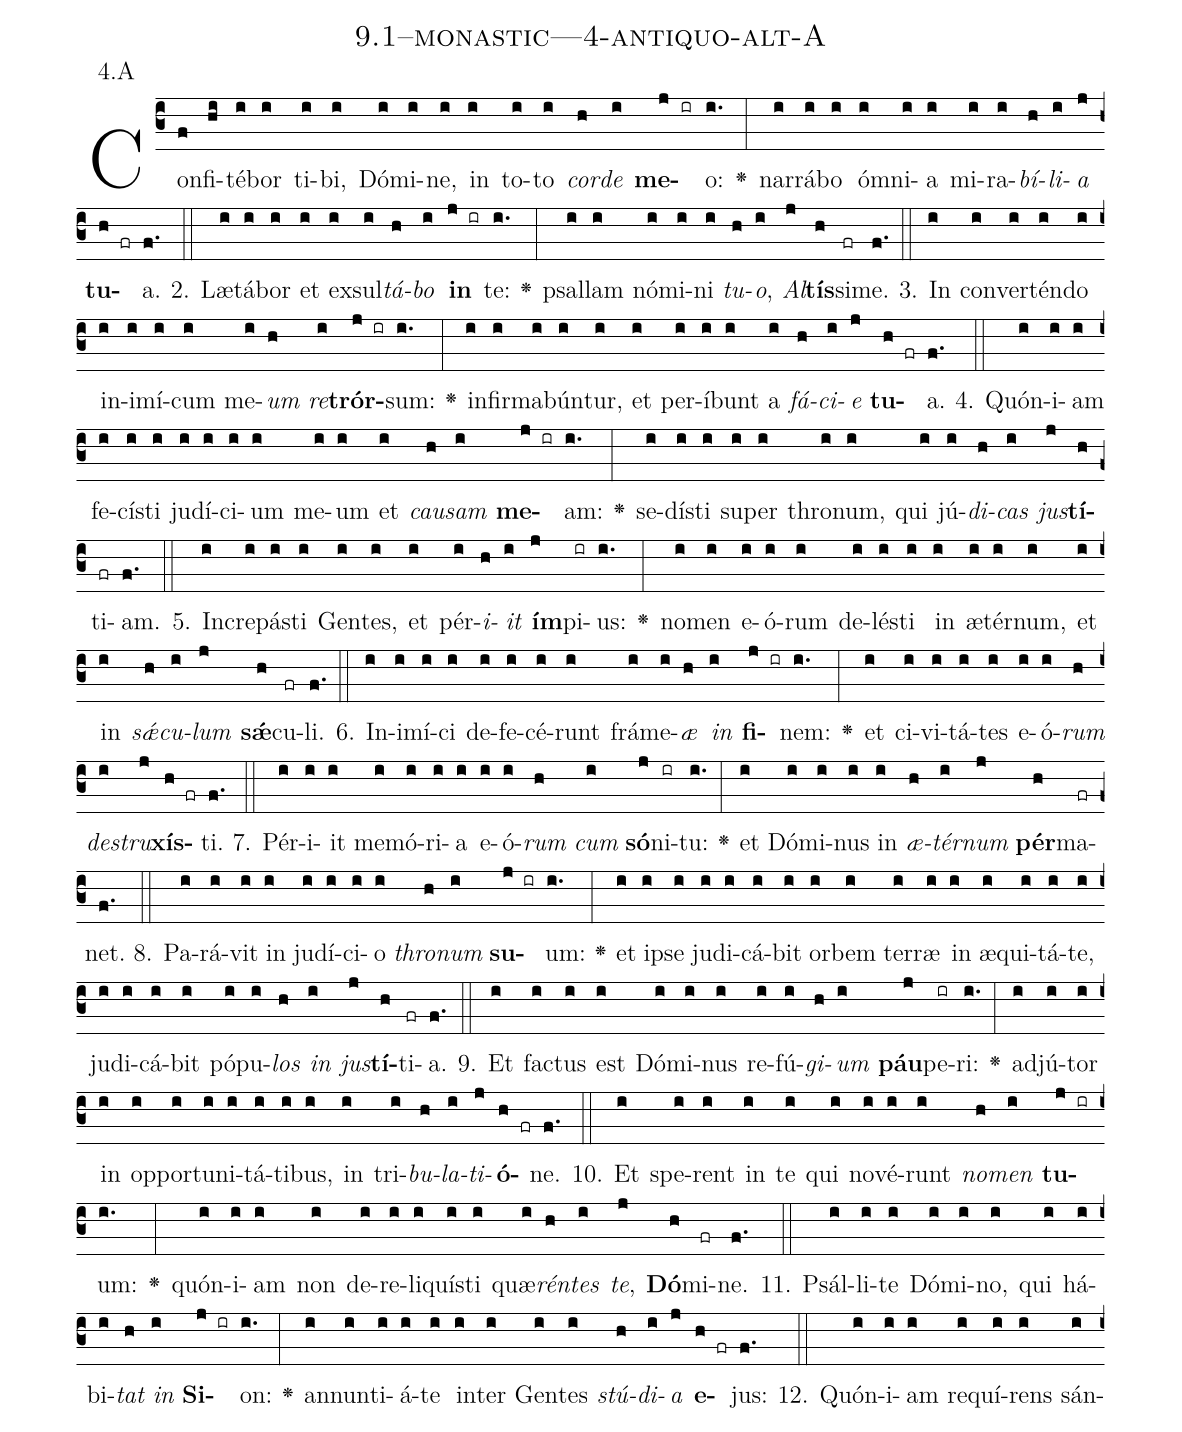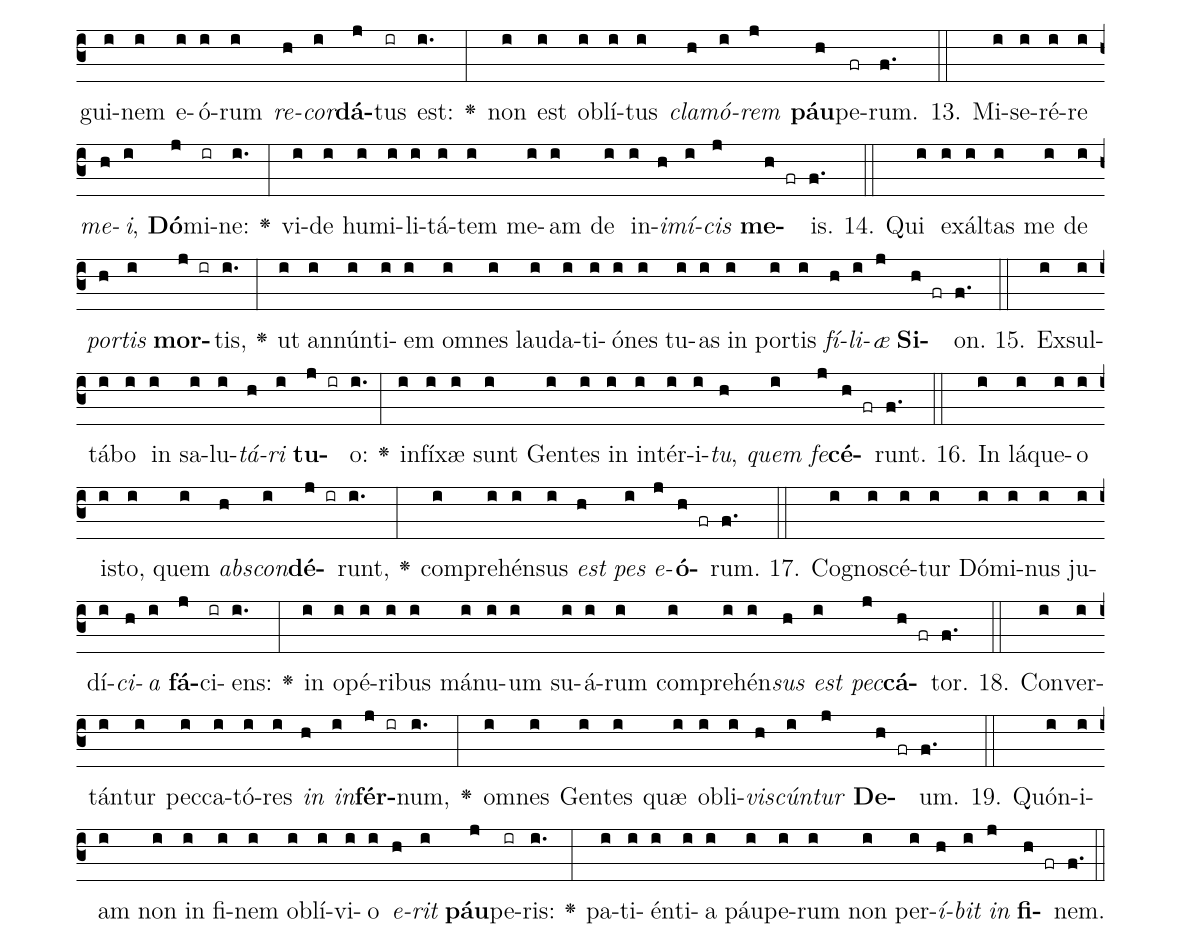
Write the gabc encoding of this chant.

name: 9.1--monastic---4-antiquo-alt-A;
annotation: 4.A;
%%
(c3)Con(f)fi(hi)té(i)bor(i) ti(i)bi,(i) Dó(i)mi(i)ne,(i) in(i) to(i)to(i) <i>cor</i>(h)<i>de</i>(i) <b>me</b>(j ir)o:(i.) <v>\greheightstar</v>(:) nar(i)rá(i)bo(i) óm(i)ni(i)a(i) mi(i)ra(i)<i>bí</i>(h)<i>li</i>(i)<i>a</i>(j) <b>tu</b>(h fr)a.(f.) (::)
2. Læ(i)tá(i)bor(i) et(i) ex(i)sul(i)<i>tá</i>(h)<i>bo</i>(i) <b>in</b>(j ir) te:(i.) <v>\greheightstar</v>(:) psal(i)lam(i) nó(i)mi(i)ni(i) <i>tu</i>(h)<i>o</i>,(i) <i>Al</i>(j)<b>tís</b>(h)si(fr)me.(f.) (::)
3. In(i) con(i)ver(i)tén(i)do(i) in(i)i(i)mí(i)cum(i) me(i)<i>um</i>(h) <i>re</i>(i)<b>trór</b>(j ir)sum:(i.) <v>\greheightstar</v>(:) in(i)fir(i)ma(i)bún(i)tur,(i) et(i) per(i)í(i)bunt(i) a(i) <i>fá</i>(h)<i>ci</i>(i)<i>e</i>(j) <b>tu</b>(h fr)a.(f.) (::)
4. Quón(i)i(i)am(i) fe(i)cís(i)ti(i) ju(i)dí(i)ci(i)um(i) me(i)um(i) et(i) <i>cau</i>(h)<i>sam</i>(i) <b>me</b>(j ir)am:(i.) <v>\greheightstar</v>(:) se(i)dís(i)ti(i) su(i)per(i) thro(i)num,(i) qui(i) jú(i)<i>di</i>(h)<i>cas</i>(i) <i>jus</i>(j)<b>tí</b>(h)ti(fr)am.(f.) (::)
5. In(i)cre(i)pás(i)ti(i) Gen(i)tes,(i) et(i) pér(i)<i>i</i>(h)<i>it</i>(i) <b>ím</b>(j)pi(ir)us:(i.) <v>\greheightstar</v>(:) no(i)men(i) e(i)ó(i)rum(i) de(i)lés(i)ti(i) in(i) æ(i)tér(i)num,(i) et(i) in(i) <i>sǽ</i>(h)<i>cu</i>(i)<i>lum</i>(j) <b>sǽ</b>(h)cu(fr)li.(f.) (::)
6. In(i)i(i)mí(i)ci(i) de(i)fe(i)cé(i)runt(i) frá(i)me(i)<i>æ</i>(h) <i>in</i>(i) <b>fi</b>(j ir)nem:(i.) <v>\greheightstar</v>(:) et(i) ci(i)vi(i)tá(i)tes(i) e(i)ó(i)<i>rum</i>(h) <i>de</i>(i)<i>stru</i>(j)<b>xís</b>(h fr)ti.(f.) (::)
7. Pér(i)i(i)it(i) me(i)mó(i)ri(i)a(i) e(i)ó(i)<i>rum</i>(h) <i>cum</i>(i) <b>só</b>(j)ni(ir)tu:(i.) <v>\greheightstar</v>(:) et(i) Dó(i)mi(i)nus(i) in(i) <i>æ</i>(h)<i>tér</i>(i)<i>num</i>(j) <b>pér</b>(h)ma(fr)net.(f.) (::)
8. Pa(i)rá(i)vit(i) in(i) ju(i)dí(i)ci(i)o(i) <i>thro</i>(h)<i>num</i>(i) <b>su</b>(j ir)um:(i.) <v>\greheightstar</v>(:) et(i) ip(i)se(i) ju(i)di(i)cá(i)bit(i) or(i)bem(i) ter(i)ræ(i) in(i) æ(i)qui(i)tá(i)te,(i) ju(i)di(i)cá(i)bit(i) pó(i)pu(i)<i>los</i>(h) <i>in</i>(i) <i>jus</i>(j)<b>tí</b>(h)ti(fr)a.(f.) (::)
9. Et(i) fac(i)tus(i) est(i) Dó(i)mi(i)nus(i) re(i)fú(i)<i>gi</i>(h)<i>um</i>(i) <b>páu</b>(j)pe(ir)ri:(i.) <v>\greheightstar</v>(:) ad(i)jú(i)tor(i) in(i) op(i)por(i)tu(i)ni(i)tá(i)ti(i)bus,(i) in(i) tri(i)<i>bu</i>(h)<i>la</i>(i)<i>ti</i>(j)<b>ó</b>(h fr)ne.(f.) (::)
10. Et(i) spe(i)rent(i) in(i) te(i) qui(i) no(i)vé(i)runt(i) <i>no</i>(h)<i>men</i>(i) <b>tu</b>(j ir)um:(i.) <v>\greheightstar</v>(:) quón(i)i(i)am(i) non(i) de(i)re(i)li(i)quís(i)ti(i) quæ(i)<i>rén</i>(h)<i>tes</i>(i) <i>te</i>,(j) <b>Dó</b>(h)mi(fr)ne.(f.) (::)
11. Psál(i)li(i)te(i) Dó(i)mi(i)no,(i) qui(i) há(i)bi(i)<i>tat</i>(h) <i>in</i>(i) <b>Si</b>(j ir)on:(i.) <v>\greheightstar</v>(:) an(i)nun(i)ti(i)á(i)te(i) in(i)ter(i) Gen(i)tes(i) <i>stú</i>(h)<i>di</i>(i)<i>a</i>(j) <b>e</b>(h fr)jus:(f.) (::)
12. Quón(i)i(i)am(i) re(i)quí(i)rens(i) sán(i)gui(i)nem(i) e(i)ó(i)rum(i) <i>re</i>(h)<i>cor</i>(i)<b>dá</b>(j)tus(ir) est:(i.) <v>\greheightstar</v>(:) non(i) est(i) ob(i)lí(i)tus(i) <i>cla</i>(h)<i>mó</i>(i)<i>rem</i>(j) <b>páu</b>(h)pe(fr)rum.(f.) (::)
13. Mi(i)se(i)ré(i)re(i) <i>me</i>(h)<i>i</i>,(i) <b>Dó</b>(j)mi(ir)ne:(i.) <v>\greheightstar</v>(:) vi(i)de(i) hu(i)mi(i)li(i)tá(i)tem(i) me(i)am(i) de(i) in(i)<i>i</i>(h)<i>mí</i>(i)<i>cis</i>(j) <b>me</b>(h fr)is.(f.) (::)
14. Qui(i) ex(i)ál(i)tas(i) me(i) de(i) <i>por</i>(h)<i>tis</i>(i) <b>mor</b>(j ir)tis,(i.) <v>\greheightstar</v>(:) ut(i) an(i)nún(i)ti(i)em(i) om(i)nes(i) lau(i)da(i)ti(i)ó(i)nes(i) tu(i)as(i) in(i) por(i)tis(i) <i>fí</i>(h)<i>li</i>(i)<i>æ</i>(j) <b>Si</b>(h fr)on.(f.) (::)
15. Ex(i)sul(i)tá(i)bo(i) in(i) sa(i)lu(i)<i>tá</i>(h)<i>ri</i>(i) <b>tu</b>(j ir)o:(i.) <v>\greheightstar</v>(:) in(i)fí(i)xæ(i) sunt(i) Gen(i)tes(i) in(i) in(i)tér(i)i(i)<i>tu</i>,(h) <i>quem</i>(i) <i>fe</i>(j)<b>cé</b>(h fr)runt.(f.) (::)
16. In(i) lá(i)que(i)o(i) is(i)to,(i) quem(i) <i>abs</i>(h)<i>con</i>(i)<b>dé</b>(j ir)runt,(i.) <v>\greheightstar</v>(:) com(i)pre(i)hén(i)sus(i) <i>est</i>(h) <i>pes</i>(i) <i>e</i>(j)<b>ó</b>(h fr)rum.(f.) (::)
17. Co(i)gno(i)scé(i)tur(i) Dó(i)mi(i)nus(i) ju(i)dí(i)<i>ci</i>(h)<i>a</i>(i) <b>fá</b>(j)ci(ir)ens:(i.) <v>\greheightstar</v>(:) in(i) o(i)pé(i)ri(i)bus(i) má(i)nu(i)um(i) su(i)á(i)rum(i) com(i)pre(i)hén(i)<i>sus</i>(h) <i>est</i>(i) <i>pec</i>(j)<b>cá</b>(h fr)tor.(f.) (::)
18. Con(i)ver(i)tán(i)tur(i) pec(i)ca(i)tó(i)res(i) <i>in</i>(h) <i>in</i>(i)<b>fér</b>(j ir)num,(i.) <v>\greheightstar</v>(:) om(i)nes(i) Gen(i)tes(i) quæ(i) ob(i)li(i)<i>vis</i>(h)<i>cún</i>(i)<i>tur</i>(j) <b>De</b>(h fr)um.(f.) (::)
19. Quón(i)i(i)am(i) non(i) in(i) fi(i)nem(i) ob(i)lí(i)vi(i)o(i) <i>e</i>(h)<i>rit</i>(i) <b>páu</b>(j)pe(ir)ris:(i.) <v>\greheightstar</v>(:) pa(i)ti(i)én(i)ti(i)a(i) páu(i)pe(i)rum(i) non(i) per(i)<i>í</i>(h)<i>bit</i>(i) <i>in</i>(j) <b>fi</b>(h fr)nem.(f.) (::)
